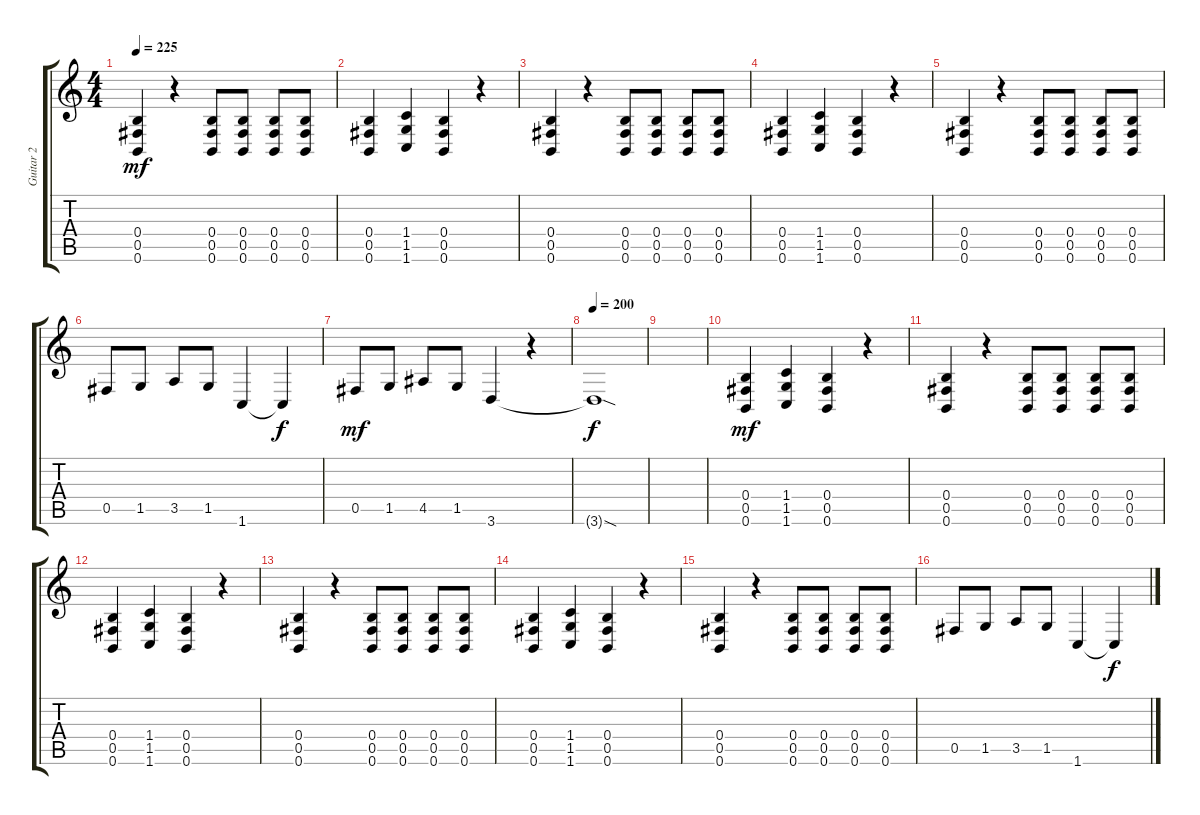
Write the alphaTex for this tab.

\track ("Guitar 2" "Guitar 2") {instrument distortionguitar}
\staff {score tabs}
\tuning (Db4 Ab3 E3 B2 Gb2 B1) {hide}
\ts (4 4)
\tempo 225
\clef g2
\ks c
(0.4 0.5 0.6).4{dy mf} r.4 (0.4 0.5 0.6).8 (0.4 0.5 0.6).8 (0.4 0.5 0.6).8 (0.4 0.5 0.6).8 |
(0.4 0.5 0.6).4 (1.4 1.5 1.6).4 (0.4 0.5 0.6).4 r.4 |
(0.4 0.5 0.6).4 r.4 (0.4 0.5 0.6).8 (0.4 0.5 0.6).8 (0.4 0.5 0.6).8 (0.4 0.5 0.6).8 |
(0.4 0.5 0.6).4 (1.4 1.5 1.6).4 (0.4 0.5 0.6).4 r.4 |
(0.4 0.5 0.6).4 r.4 (0.4 0.5 0.6).8 (0.4 0.5 0.6).8 (0.4 0.5 0.6).8 (0.4 0.5 0.6).8 |
0.5.8 1.5.8 3.5.8 1.5.8 1.6.4 1.6{t}.4{dy f} |
0.5.8{dy mf} 1.5.8 4.5.8 1.5.8 3.6.4 r.4 |
\tempo 200
3.6{sod t}.1{dy f} |
|
(0.4 0.5 0.6).4{dy mf} (1.4 1.5 1.6).4 (0.4 0.5 0.6).4 r.4 |
(0.4 0.5 0.6).4 r.4 (0.4 0.5 0.6).8 (0.4 0.5 0.6).8 (0.4 0.5 0.6).8 (0.4 0.5 0.6).8 |
(0.4 0.5 0.6).4 (1.4 1.5 1.6).4 (0.4 0.5 0.6).4 r.4 |
(0.4 0.5 0.6).4 r.4 (0.4 0.5 0.6).8 (0.4 0.5 0.6).8 (0.4 0.5 0.6).8 (0.4 0.5 0.6).8 |
(0.4 0.5 0.6).4 (1.4 1.5 1.6).4 (0.4 0.5 0.6).4 r.4 |
(0.4 0.5 0.6).4 r.4 (0.4 0.5 0.6).8 (0.4 0.5 0.6).8 (0.4 0.5 0.6).8 (0.4 0.5 0.6).8 |
0.5.8 1.5.8 3.5.8 1.5.8 1.6.4 1.6{t}.4{dy f}
